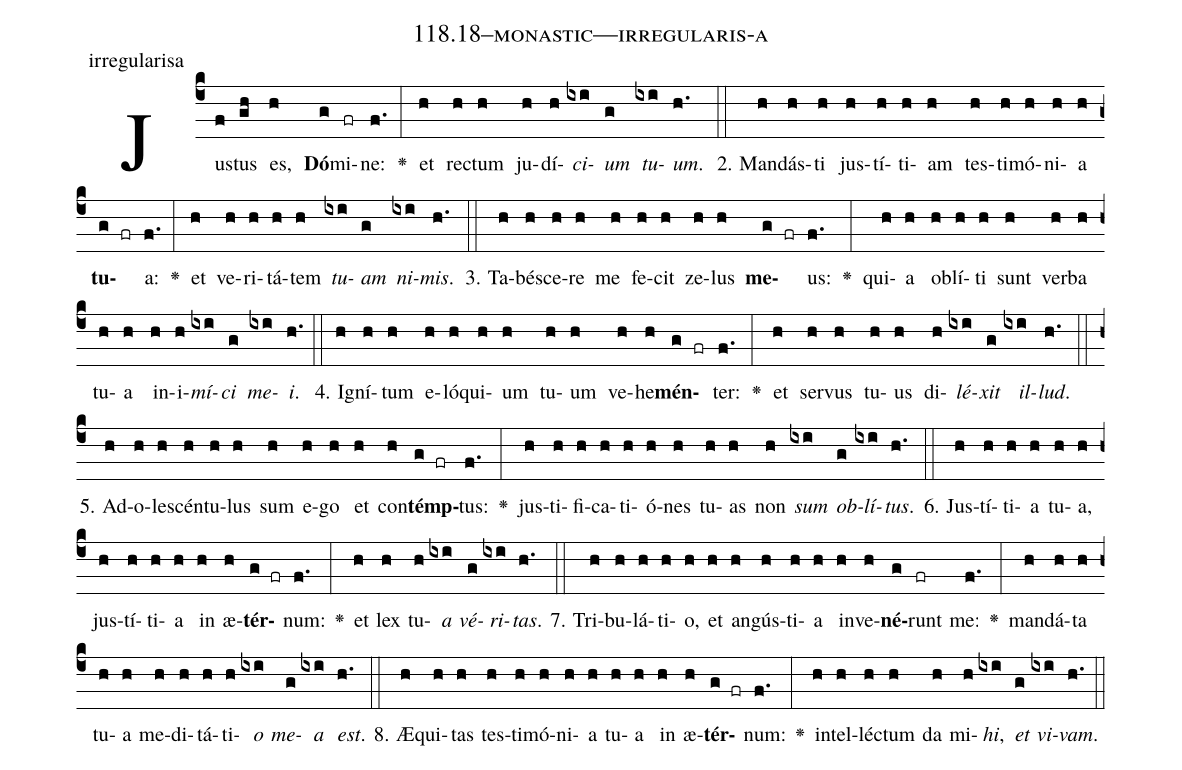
name: 118.18--monastic---irregularis-a;
annotation: irregularisa;
%%
(c4)Jus(f)tus(gh) es,(h) <b>Dó</b>(g)mi(fr)ne:(f.) <v>\greheightstar</v>(:) et(h) rec(h)tum(h) ju(h)dí(h)<i>ci</i>(ixi)<i>um</i>(g) <i>tu</i>(ixi)<i>um</i>.(h.) (::)
2. Man(h)dás(h)ti(h) jus(h)tí(h)ti(h)am(h) tes(h)ti(h)mó(h)ni(h)a(h) <b>tu</b>(g fr)a:(f.) <v>\greheightstar</v>(:) et(h) ve(h)ri(h)tá(h)tem(h) <i>tu</i>(ixi)<i>am</i>(g) <i>ni</i>(ixi)<i>mis</i>.(h.) (::)
3. Ta(h)bé(h)sce(h)re(h) me(h) fe(h)cit(h) ze(h)lus(h) <b>me</b>(g fr)us:(f.) <v>\greheightstar</v>(:) qui(h)a(h) ob(h)lí(h)ti(h) sunt(h) ver(h)ba(h) tu(h)a(h) in(h)i(h)<i>mí</i>(ixi)<i>ci</i>(g) <i>me</i>(ixi)<i>i</i>.(h.) (::)
4. I(h)gní(h)tum(h) e(h)ló(h)qui(h)um(h) tu(h)um(h) ve(h)he(h)<b>mén</b>(g fr)ter:(f.) <v>\greheightstar</v>(:) et(h) ser(h)vus(h) tu(h)us(h) di(h)<i>lé</i>(ixi)<i>xit</i>(g) <i>il</i>(ixi)<i>lud</i>.(h.) (::)
5. Ad(h)o(h)le(h)scén(h)tu(h)lus(h) sum(h) e(h)go(h) et(h) con(h)<b>témp</b>(g fr)tus:(f.) <v>\greheightstar</v>(:) jus(h)ti(h)fi(h)ca(h)ti(h)ó(h)nes(h) tu(h)as(h) non(h) <i>sum</i>(ixi) <i>ob</i>(g)<i>lí</i>(ixi)<i>tus</i>.(h.) (::)
6. Jus(h)tí(h)ti(h)a(h) tu(h)a,(h) jus(h)tí(h)ti(h)a(h) in(h) æ(h)<b>tér</b>(g fr)num:(f.) <v>\greheightstar</v>(:) et(h) lex(h) tu(h)<i>a</i>(ixi) <i>vé</i>(g)<i>ri</i>(ixi)<i>tas</i>.(h.) (::)
7. Tri(h)bu(h)lá(h)ti(h)o,(h) et(h) an(h)gús(h)ti(h)a(h) in(h)ve(h)<b>né</b>(g)runt(fr) me:(f.) <v>\greheightstar</v>(:) man(h)dá(h)ta(h) tu(h)a(h) me(h)di(h)tá(h)ti(h)<i>o</i>(ixi) <i>me</i>(g)<i>a</i>(ixi) <i>est</i>.(h.) (::)
8. Æ(h)qui(h)tas(h) tes(h)ti(h)mó(h)ni(h)a(h) tu(h)a(h) in(h) æ(h)<b>tér</b>(g fr)num:(f.) <v>\greheightstar</v>(:) in(h)tel(h)léc(h)tum(h) da(h) mi(h)<i>hi</i>,(ixi) <i>et</i>(g) <i>vi</i>(ixi)<i>vam</i>.(h.) (::)
